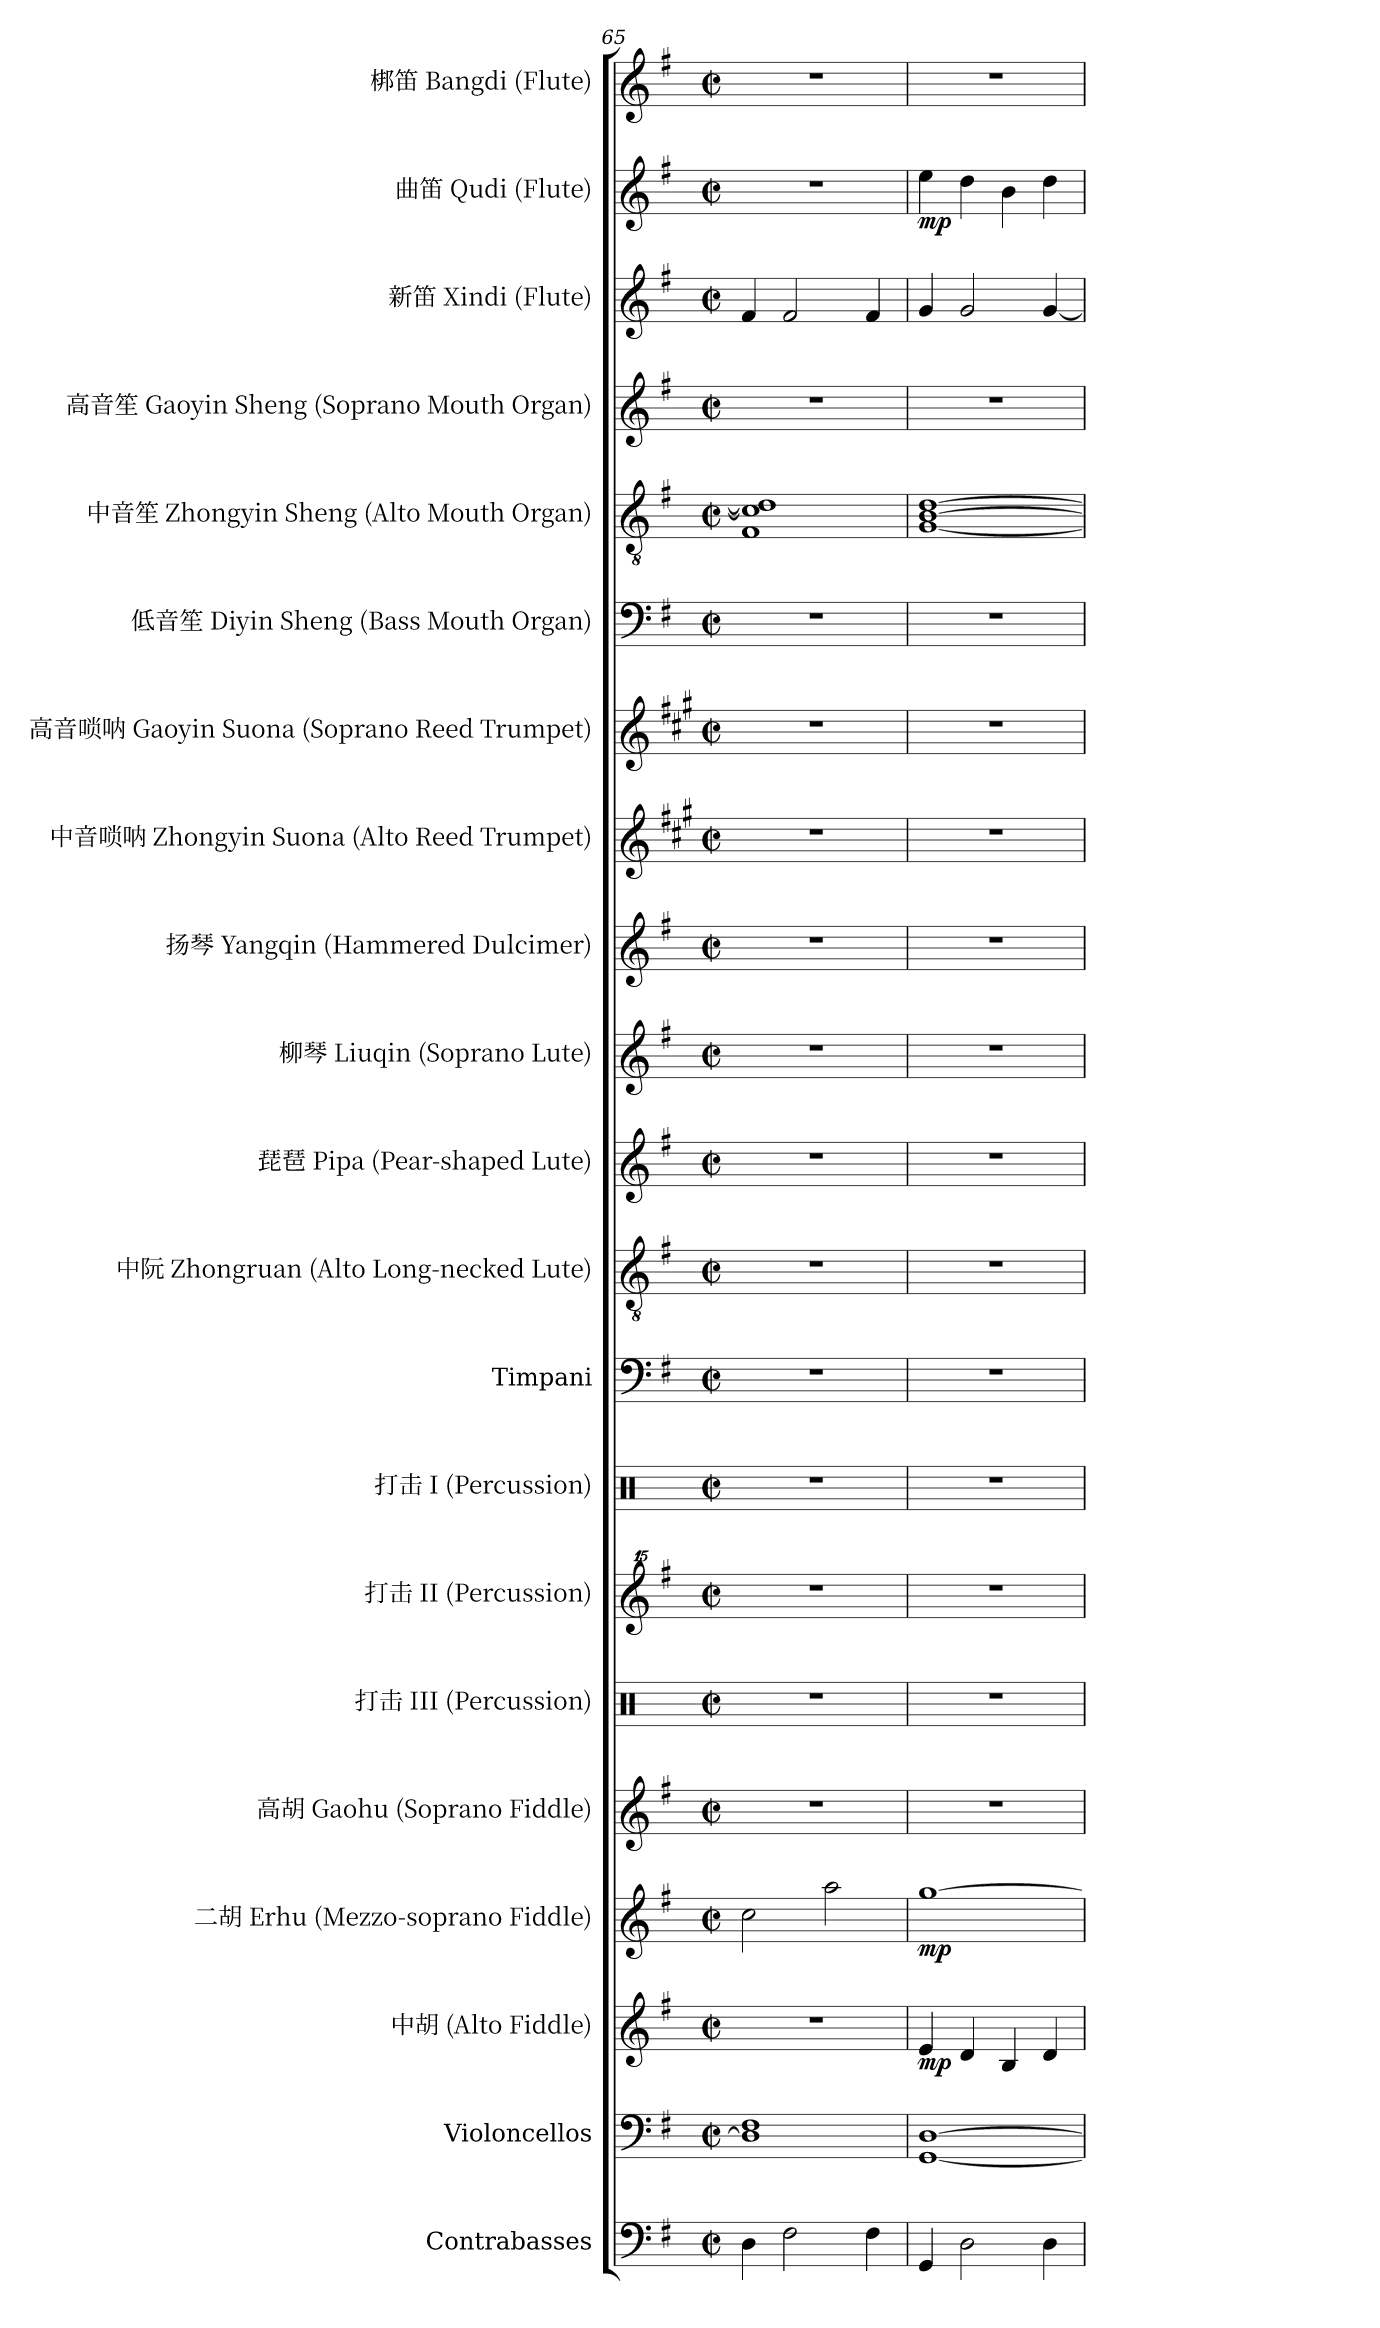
**kern	**kern	**kern	**dynam	**kern	**dynam	**kern	**kern	**kern	**kern	**kern	**kern	**kern	**kern	**kern	**kern	**kern	**kern	**kern	**kern	**kern	**kern	**dynam	**kern
*part21	*part20	*part19	*part19	*part18	*part18	*part17	*part16	*part15	*part14	*part13	*part12	*part11	*part10	*part9	*part8	*part7	*part6	*part5	*part4	*part3	*part2	*part2	*part1
*staff21	*staff20	*staff19	*staff19	*staff18	*staff18	*staff17	*staff16	*staff15	*staff14	*staff13	*staff12	*staff11	*staff10	*staff9	*staff8	*staff7	*staff6	*staff5	*staff4	*staff3	*staff2	*staff2	*staff1
*I"Contrabasses	*I"Violoncellos	*I"中胡 (Alto Fiddle)	*	*I"二胡 Erhu (Mezzo-soprano Fiddle)	*	*I"高胡 Gaohu (Soprano Fiddle)	*I"打击 III (Percussion)	*I"打击 II (Percussion)	*I"打击 I (Percussion)	*I"Timpani	*I"中阮 Zhongruan (Alto Long-necked Lute)	*I"琵琶 Pipa (Pear-shaped Lute)	*I"柳琴 Liuqin (Soprano Lute)	*I"扬琴 Yangqin  (Hammered Dulcimer)	*I"中音唢呐 Zhongyin Suona (Alto Reed Trumpet)	*I"高音唢呐 Gaoyin Suona (Soprano Reed Trumpet)	*I"低音笙 Diyin Sheng (Bass Mouth Organ)	*I"中音笙 Zhongyin Sheng (Alto Mouth Organ)	*I"高音笙 Gaoyin Sheng (Soprano Mouth Organ)	*I"新笛 Xindi (Flute)	*I"曲笛 Qudi (Flute)	*	*I"梆笛 Bangdi (Flute)
*I'Cbs.	*I'Vcs.	*	*	*	*	*	*I'打击 III	*I'打击 II	*I'打击 I	*I'Timp.	*	*	*	*	*	*	*	*	*	*	*	*	*
*clefF4	*clefF4	*clefG2	*	*clefG2	*	*clefG2	*clefX	*clefG^^2	*clefX	*clefF4	*clefGv2	*clefG2	*clefG2	*clefG2	*clefG2	*clefG2	*clefF4	*clefGv2	*clefG2	*clefG2	*clefG2	*	*clefG2
*	*	*	*	*	*	*	*	*	*	*	*	*ITrd7c12	*	*	*ITrd1c2	*ITrd1c2	*	*	*	*	*	*	*
*k[f#]	*k[f#]	*k[f#]	*	*k[f#]	*	*k[f#]	*k[]	*k[f#]	*k[]	*k[f#]	*k[f#]	*k[f#]	*k[f#]	*k[f#]	*k[f#]	*k[f#]	*k[f#]	*k[f#]	*k[f#]	*k[f#]	*k[f#]	*	*k[f#]
*M2/2	*M2/2	*M2/2	*	*M2/2	*	*M2/2	*M2/2	*M2/2	*M2/2	*M2/2	*M2/2	*M2/2	*M2/2	*M2/2	*M2/2	*M2/2	*M2/2	*M2/2	*M2/2	*M2/2	*M2/2	*	*M2/2
*met(c|)	*met(c|)	*met(c|)	*	*met(c|)	*	*met(c|)	*met(c|)	*met(c|)	*met(c|)	*met(c|)	*met(c|)	*met(c|)	*met(c|)	*met(c|)	*met(c|)	*met(c|)	*met(c|)	*met(c|)	*met(c|)	*met(c|)	*met(c|)	*	*met(c|)
=65	=65	=65	=65	=65	=65	=65	=65	=65	=65	=65	=65	=65	=65	=65	=65	=65	=65	=65	=65	=65	=65	=65	=65
4D\	1D] 1F#	1r	.	2cc\	.	1r	1r	1r	1r	1r	1r	1r	1r	1r	1r	1r	1r	1F# 1c] 1d]	1r	4f#/	1r	.	1r
2F#\	.	.	.	.	.	.	.	.	.	.	.	.	.	.	.	.	.	.	.	2f#/	.	.	.
.	.	.	.	2aa\	.	.	.	.	.	.	.	.	.	.	.	.	.	.	.	.	.	.	.
4F#\	.	.	.	.	.	.	.	.	.	.	.	.	.	.	.	.	.	.	.	4f#/	.	.	.
=66	=66	=66	=66	=66	=66	=66	=66	=66	=66	=66	=66	=66	=66	=66	=66	=66	=66	=66	=66	=66	=66	=66	=66
!	!	!	!LO:DY:b	!	!LO:DY:b	!	!	!	!	!	!	!	!	!	!	!	!	!	!	!	!	!LO:DY:b	!
4GG/	[1GG [1D	4e/	mp	[1gg	mp	1r	1r	1r	1r	1r	1r	1r	1r	1r	1r	1r	1r	[1G [1B [1d	1r	4g/	4ee\	mp	1r
2D\	.	4d/	.	.	.	.	.	.	.	.	.	.	.	.	.	.	.	.	.	2g/	4dd\	.	.
.	.	4B/	.	.	.	.	.	.	.	.	.	.	.	.	.	.	.	.	.	.	4b\	.	.
4D\	.	4d/	.	.	.	.	.	.	.	.	.	.	.	.	.	.	.	.	.	[4g/	4dd\	.	.
=	=	=	=	=	=	=	=	=	=	=	=	=	=	=	=	=	=	=	=	=	=	=	=
*-	*-	*-	*-	*-	*-	*-	*-	*-	*-	*-	*-	*-	*-	*-	*-	*-	*-	*-	*-	*-	*-	*-	*-
